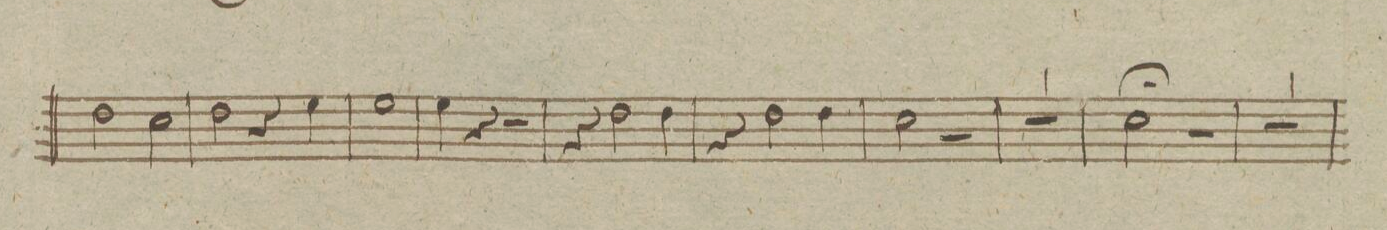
**kern	**dynam
*I"Clarino Primo in C.	*
*clefG2	*
*k[]	*
*met(c|)	*
*M4/4	*
2dd\	.
2cc\	.
=23	=23
2dd\	.
4r	.
4ee\	.
=24	=24
1ee	.
=25	=25
4ee\	.
4r	.
2r	.
=26	=26
4r	.
2dd\	.
4dd\	.
=27	=27
4r	.
2dd\	.
4dd\	.
=28	=28
2cc\	.
2r	.
=29	=29
1r	.
=30	=30
2cc;>\	.
2r	.
=31	=31
1r	.
=32	=32
*-	*-
